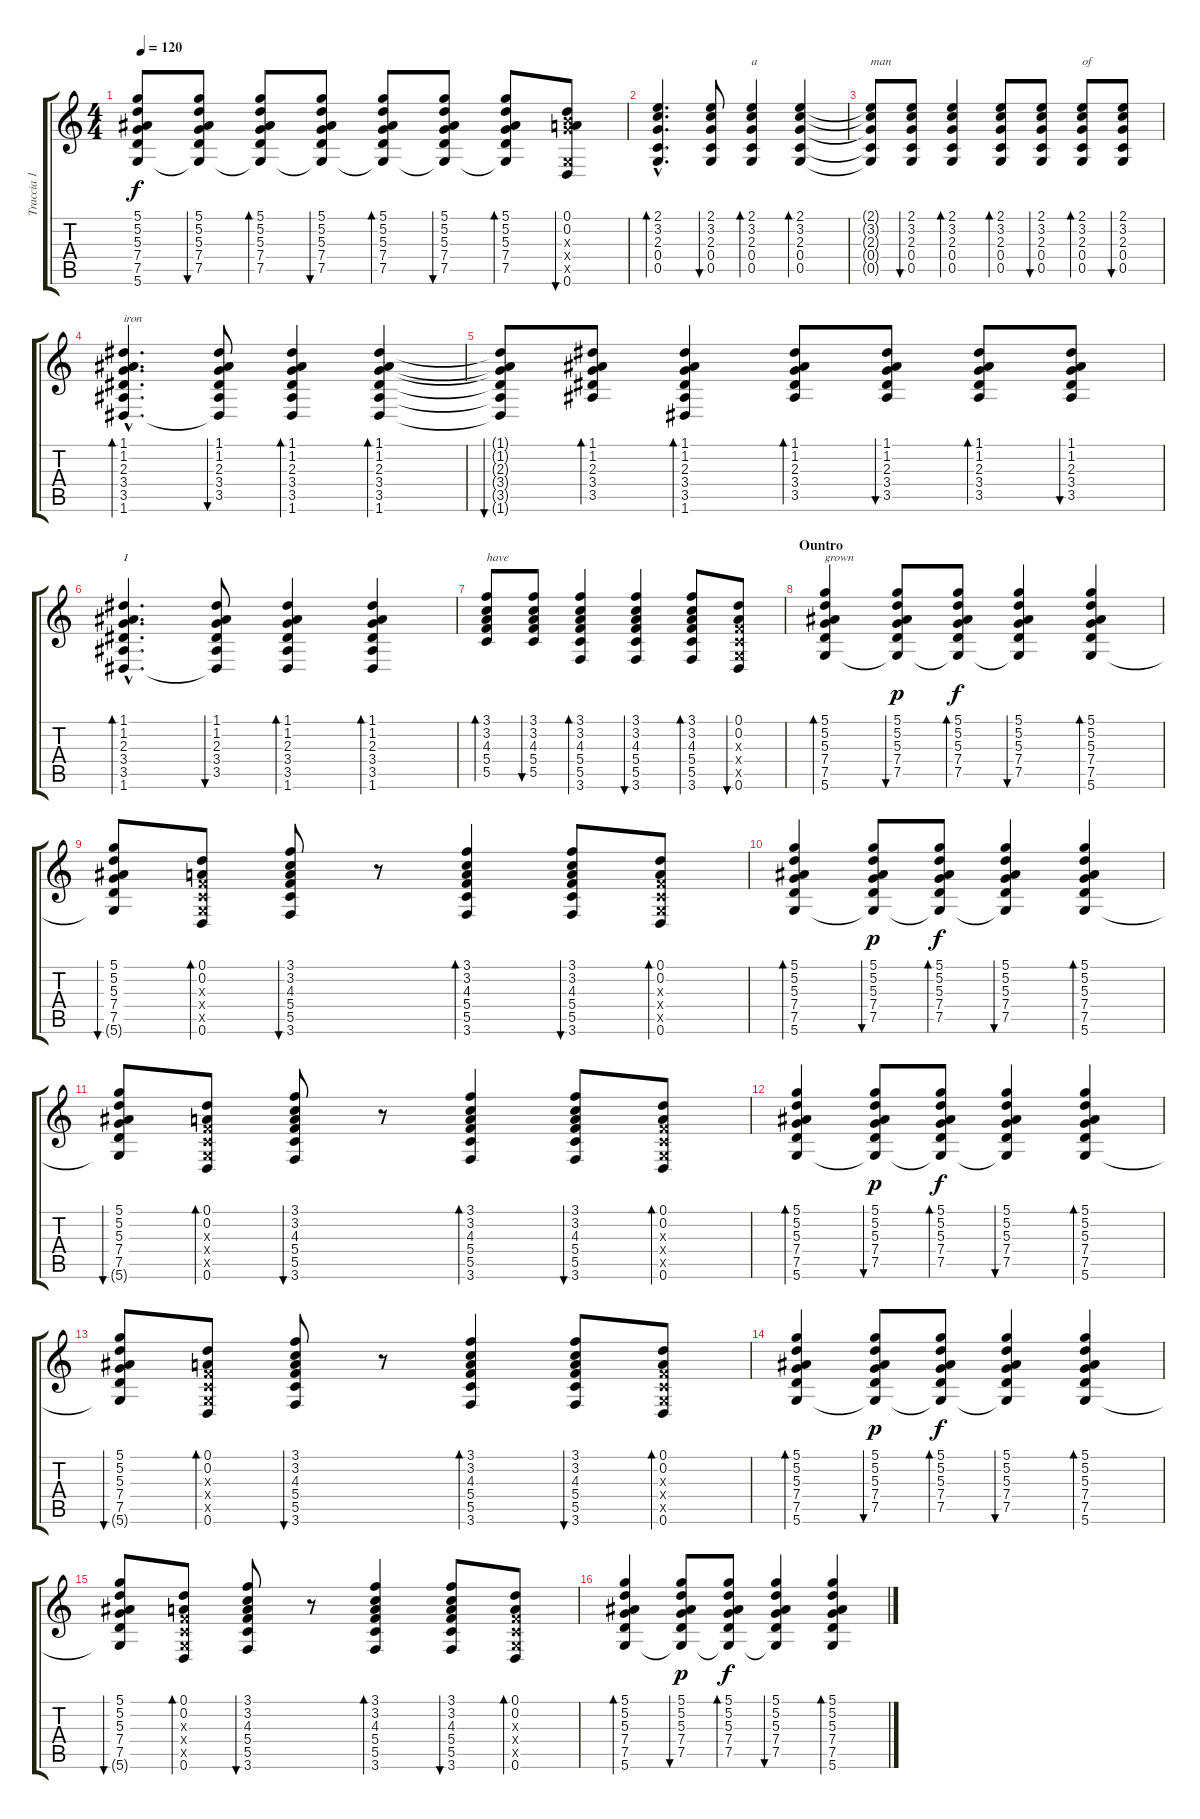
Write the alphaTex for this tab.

\track ("Traccia 1" "Traccia 1") {instrument acousticguitarnylon}
\staff {score tabs}
\tuning (D4 A3 F3 C3 G2 D2) {hide}
\ts (4 4)
\tempo 120
\clef g2
\ks c
(5.1{t} 5.2{t} 5.3{t} 7.4{t} 7.5{t} 5.6{t}).8{dy f} (5.1 5.2 5.3 7.4 7.5 5.6{t}).8{bu 60} (5.1 5.2 5.3 7.4 7.5 5.6{t}).8{bd 60} (5.1 5.2 5.3 7.4 7.5 5.6{t}).8{bu 60} (5.1 5.2 5.3 7.4 7.5 5.6{t}).8{bd 60} (5.1 5.2 5.3 7.4 7.5 5.6{t}).8{bu 60} (5.1 5.2 5.3 7.4 7.5 5.6{t}).8{bd 60} (0.1 0.2 6.3{x} 7.4{x} 0.5{x} 0.6).8{bu 60} |
(2.1{hac} 3.2{hac} 2.3{hac} 0.4{hac} 0.5{hac}).4{d bd 60} (2.1 3.2 2.3 0.4 0.5).8{bu 60} (2.1 3.2 2.3 0.4 0.5).4{bd 60 txt "a"} (2.1 3.2 2.3 0.4 0.5).4{bd 60} |
(2.1{t} 3.2{t} 2.3{t} 0.4{t} 0.5{t}).8{txt "man"} (2.1 3.2 2.3 0.4 0.5).8{bu 60} (2.1 3.2 2.3 0.4 0.5).4{bd 60} (2.1 3.2 2.3 0.4 0.5).8{bd 60} (2.1 3.2 2.3 0.4 0.5).8{bu 60} (2.1 3.2 2.3 0.4 0.5).8{bd 60 txt "of"} (2.1 3.2 2.3 0.4 0.5).8{bu 60} |
(1.1{hac} 1.2{hac} 2.3{hac} 3.4{hac} 3.5{hac} 1.6{hac}).4{d bd 60 txt "iron"} (1.1 1.2 2.3 3.4 3.5 1.6{t}).8{bu 60} (1.1 1.2 2.3 3.4 3.5 1.6).4{bd 60} (1.1 1.2 2.3 3.4 3.5 1.6).4{bd 60} |
(1.1{t} 1.2{t} 2.3{t} 3.4{t} 3.5{t} 1.6{t}).8{bu 60} (1.1 1.2 2.3 3.4 3.5).8{bd 60} (1.1 1.2 2.3 3.4 3.5 1.6).4{bd 60} (1.1 1.2 2.3 3.4 3.5).8{bd 60} (1.1 1.2 2.3 3.4 3.5).8{bu 60} (1.1 1.2 2.3 3.4 3.5).8{bd 60} (1.1 1.2 2.3 3.4 3.5).8{bu 60} |
(1.1{hac} 1.2{hac} 2.3{hac} 3.4{hac} 3.5{hac} 1.6{hac}).4{d bd 60 txt "I"} (1.1 1.2 2.3 3.4 3.5 1.6{t}).8{bu 60} (1.1 1.2 2.3 3.4 3.5 1.6).4{bd 60} (1.1 1.2 2.3 3.4 3.5 1.6).4{bd 60} |
(3.1 3.2 4.3 5.4 5.5).8{bd 60 txt "have"} (3.1 3.2 4.3 5.4 5.5).8{bu 60} (3.1 3.2 4.3 5.4 5.5 3.6).4{bd 60} (3.1 3.2 4.3 5.4 5.5 3.6).4{bu 60} (3.1 3.2 4.3 5.4 5.5 3.6).8{bd 60} (0.1 0.2 0.3{x} 0.4{x} 0.5{x} 0.6).8{bu 60} |
\section ("" "Ountro")
(5.1 5.2 5.3 7.4 7.5 5.6).4{bd 60 txt "grown"} (5.1 5.2 5.3 7.4 7.5 5.6{t}).8{bu 60 dy p} (5.1 5.2 5.3 7.4 7.5 5.6{t}).8{bd 60 dy f} (5.1 5.2 5.3 7.4 7.5 5.6{t}).4{bu 60} (5.1 5.2 5.3 7.4 7.5 5.6).4{bd 60} |
(5.1 5.2 5.3 7.4 7.5 5.6{t}).8{bu 60} (0.1 0.2 0.3{x} 0.4{x} 0.5{x} 0.6).8{bd 60} (3.1 3.2 4.3 5.4 5.5 3.6).8{bu 60} r.8 (3.1 3.2 4.3 5.4 5.5 3.6).4{bd 60} (3.1 3.2 4.3 5.4 5.5 3.6).8{bu 60} (0.1 0.2 0.3{x} 0.4{x} 0.5{x} 0.6).8{bd 60} |
(5.1 5.2 5.3 7.4 7.5 5.6).4{bd 60} (5.1 5.2 5.3 7.4 7.5 5.6{t}).8{bu 60 dy p} (5.1 5.2 5.3 7.4 7.5 5.6{t}).8{bd 60 dy f} (5.1 5.2 5.3 7.4 7.5 5.6{t}).4{bu 60} (5.1 5.2 5.3 7.4 7.5 5.6).4{bd 60} |
(5.1 5.2 5.3 7.4 7.5 5.6{t}).8{bu 60} (0.1 0.2 0.3{x} 0.4{x} 0.5{x} 0.6).8{bd 60} (3.1 3.2 4.3 5.4 5.5 3.6).8{bu 60} r.8 (3.1 3.2 4.3 5.4 5.5 3.6).4{bd 60} (3.1 3.2 4.3 5.4 5.5 3.6).8{bu 60} (0.1 0.2 0.3{x} 0.4{x} 0.5{x} 0.6).8{bd 60} |
(5.1 5.2 5.3 7.4 7.5 5.6).4{bd 60} (5.1 5.2 5.3 7.4 7.5 5.6{t}).8{bu 60 dy p} (5.1 5.2 5.3 7.4 7.5 5.6{t}).8{bd 60 dy f} (5.1 5.2 5.3 7.4 7.5 5.6{t}).4{bu 60} (5.1 5.2 5.3 7.4 7.5 5.6).4{bd 60} |
(5.1 5.2 5.3 7.4 7.5 5.6{t}).8{bu 60} (0.1 0.2 0.3{x} 0.4{x} 0.5{x} 0.6).8{bd 60} (3.1 3.2 4.3 5.4 5.5 3.6).8{bu 60} r.8 (3.1 3.2 4.3 5.4 5.5 3.6).4{bd 60} (3.1 3.2 4.3 5.4 5.5 3.6).8{bu 60} (0.1 0.2 0.3{x} 0.4{x} 0.5{x} 0.6).8{bd 60} |
(5.1 5.2 5.3 7.4 7.5 5.6).4{bd 60 volume 0} (5.1 5.2 5.3 7.4 7.5 5.6{t}).8{bu 60 dy p} (5.1 5.2 5.3 7.4 7.5 5.6{t}).8{bd 60 dy f} (5.1 5.2 5.3 7.4 7.5 5.6{t}).4{bu 60} (5.1 5.2 5.3 7.4 7.5 5.6).4{bd 60} |
(5.1 5.2 5.3 7.4 7.5 5.6{t}).8{bu 60} (0.1 0.2 0.3{x} 0.4{x} 0.5{x} 0.6).8{bd 60} (3.1 3.2 4.3 5.4 5.5 3.6).8{bu 60} r.8 (3.1 3.2 4.3 5.4 5.5 3.6).4{bd 60} (3.1 3.2 4.3 5.4 5.5 3.6).8{bu 60} (0.1 0.2 0.3{x} 0.4{x} 0.5{x} 0.6).8{bd 60} |
(5.1 5.2 5.3 7.4 7.5 5.6).4{bd 60} (5.1 5.2 5.3 7.4 7.5 5.6{t}).8{bu 60 dy p} (5.1 5.2 5.3 7.4 7.5 5.6{t}).8{bd 60 dy f} (5.1 5.2 5.3 7.4 7.5 5.6{t}).4{bu 60} (5.1 5.2 5.3 7.4 7.5 5.6).4{bd 60}
